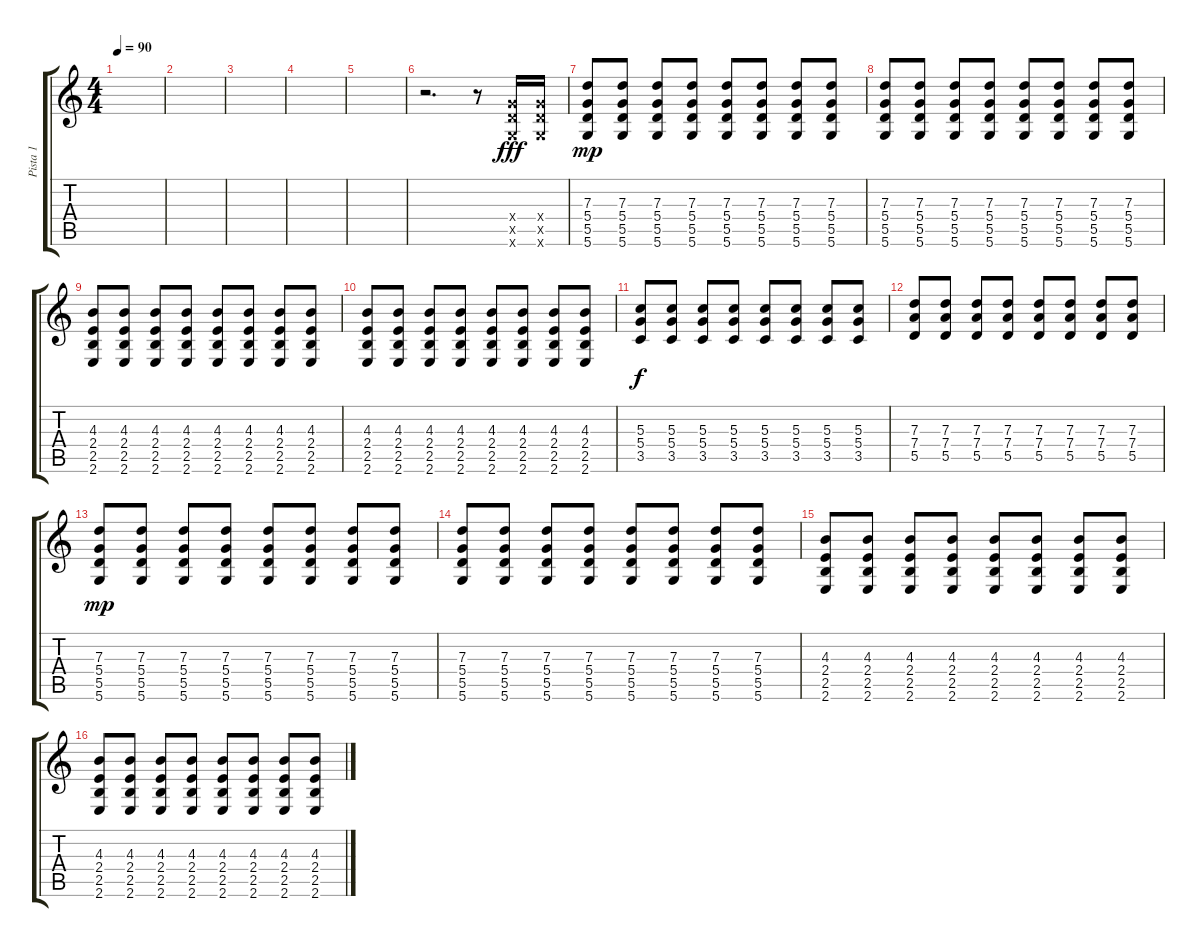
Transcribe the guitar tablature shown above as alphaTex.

\track ("Pista 1" "Pista 1") {instrument acousticguitarnylon}
\staff {score tabs}
\tuning (E4 B3 G3 D3 A2 D2) {hide}
\ts (4 4)
\tempo 90
\clef g2
\ks c
|
|
|
|
|
r.2{d} r.8 (5.4{x} 5.5{x} 5.6{x}).16{dy fff volume 10 instrument overdrivenguitar} (5.4{x} 5.5{x} 5.6{x}).16 |
(7.3 5.4 5.5 5.6).8{dy mp} (7.3 5.4 5.5 5.6).8 (7.3 5.4 5.5 5.6).8 (7.3 5.4 5.5 5.6).8 (7.3 5.4 5.5 5.6).8 (7.3 5.4 5.5 5.6).8 (7.3 5.4 5.5 5.6).8 (7.3 5.4 5.5 5.6).8 |
(7.3 5.4 5.5 5.6).8 (7.3 5.4 5.5 5.6).8 (7.3 5.4 5.5 5.6).8 (7.3 5.4 5.5 5.6).8 (7.3 5.4 5.5 5.6).8 (7.3 5.4 5.5 5.6).8 (7.3 5.4 5.5 5.6).8 (7.3 5.4 5.5 5.6).8 |
(4.3 2.4 2.5 2.6).8 (4.3 2.4 2.5 2.6).8 (4.3 2.4 2.5 2.6).8 (4.3 2.4 2.5 2.6).8 (4.3 2.4 2.5 2.6).8 (4.3 2.4 2.5 2.6).8 (4.3 2.4 2.5 2.6).8 (4.3 2.4 2.5 2.6).8 |
(4.3 2.4 2.5 2.6).8 (4.3 2.4 2.5 2.6).8 (4.3 2.4 2.5 2.6).8 (4.3 2.4 2.5 2.6).8 (4.3 2.4 2.5 2.6).8 (4.3 2.4 2.5 2.6).8 (4.3 2.4 2.5 2.6).8 (4.3 2.4 2.5 2.6).8 |
(5.3 5.4 3.5).8{dy f} (5.3 5.4 3.5).8 (5.3 5.4 3.5).8 (5.3 5.4 3.5).8 (5.3 5.4 3.5).8 (5.3 5.4 3.5).8 (5.3 5.4 3.5).8 (5.3 5.4 3.5).8 |
(7.3 7.4 5.5).8 (7.3 7.4 5.5).8 (7.3 7.4 5.5).8 (7.3 7.4 5.5).8 (7.3 7.4 5.5).8 (7.3 7.4 5.5).8 (7.3 7.4 5.5).8 (7.3 7.4 5.5).8 |
(7.3 5.4 5.5 5.6).8{dy mp} (7.3 5.4 5.5 5.6).8 (7.3 5.4 5.5 5.6).8 (7.3 5.4 5.5 5.6).8 (7.3 5.4 5.5 5.6).8 (7.3 5.4 5.5 5.6).8 (7.3 5.4 5.5 5.6).8 (7.3 5.4 5.5 5.6).8 |
(7.3 5.4 5.5 5.6).8 (7.3 5.4 5.5 5.6).8 (7.3 5.4 5.5 5.6).8 (7.3 5.4 5.5 5.6).8 (7.3 5.4 5.5 5.6).8 (7.3 5.4 5.5 5.6).8 (7.3 5.4 5.5 5.6).8 (7.3 5.4 5.5 5.6).8 |
(4.3 2.4 2.5 2.6).8 (4.3 2.4 2.5 2.6).8 (4.3 2.4 2.5 2.6).8 (4.3 2.4 2.5 2.6).8 (4.3 2.4 2.5 2.6).8 (4.3 2.4 2.5 2.6).8 (4.3 2.4 2.5 2.6).8 (4.3 2.4 2.5 2.6).8 |
(4.3 2.4 2.5 2.6).8 (4.3 2.4 2.5 2.6).8 (4.3 2.4 2.5 2.6).8 (4.3 2.4 2.5 2.6).8 (4.3 2.4 2.5 2.6).8 (4.3 2.4 2.5 2.6).8 (4.3 2.4 2.5 2.6).8 (4.3 2.4 2.5 2.6).8
